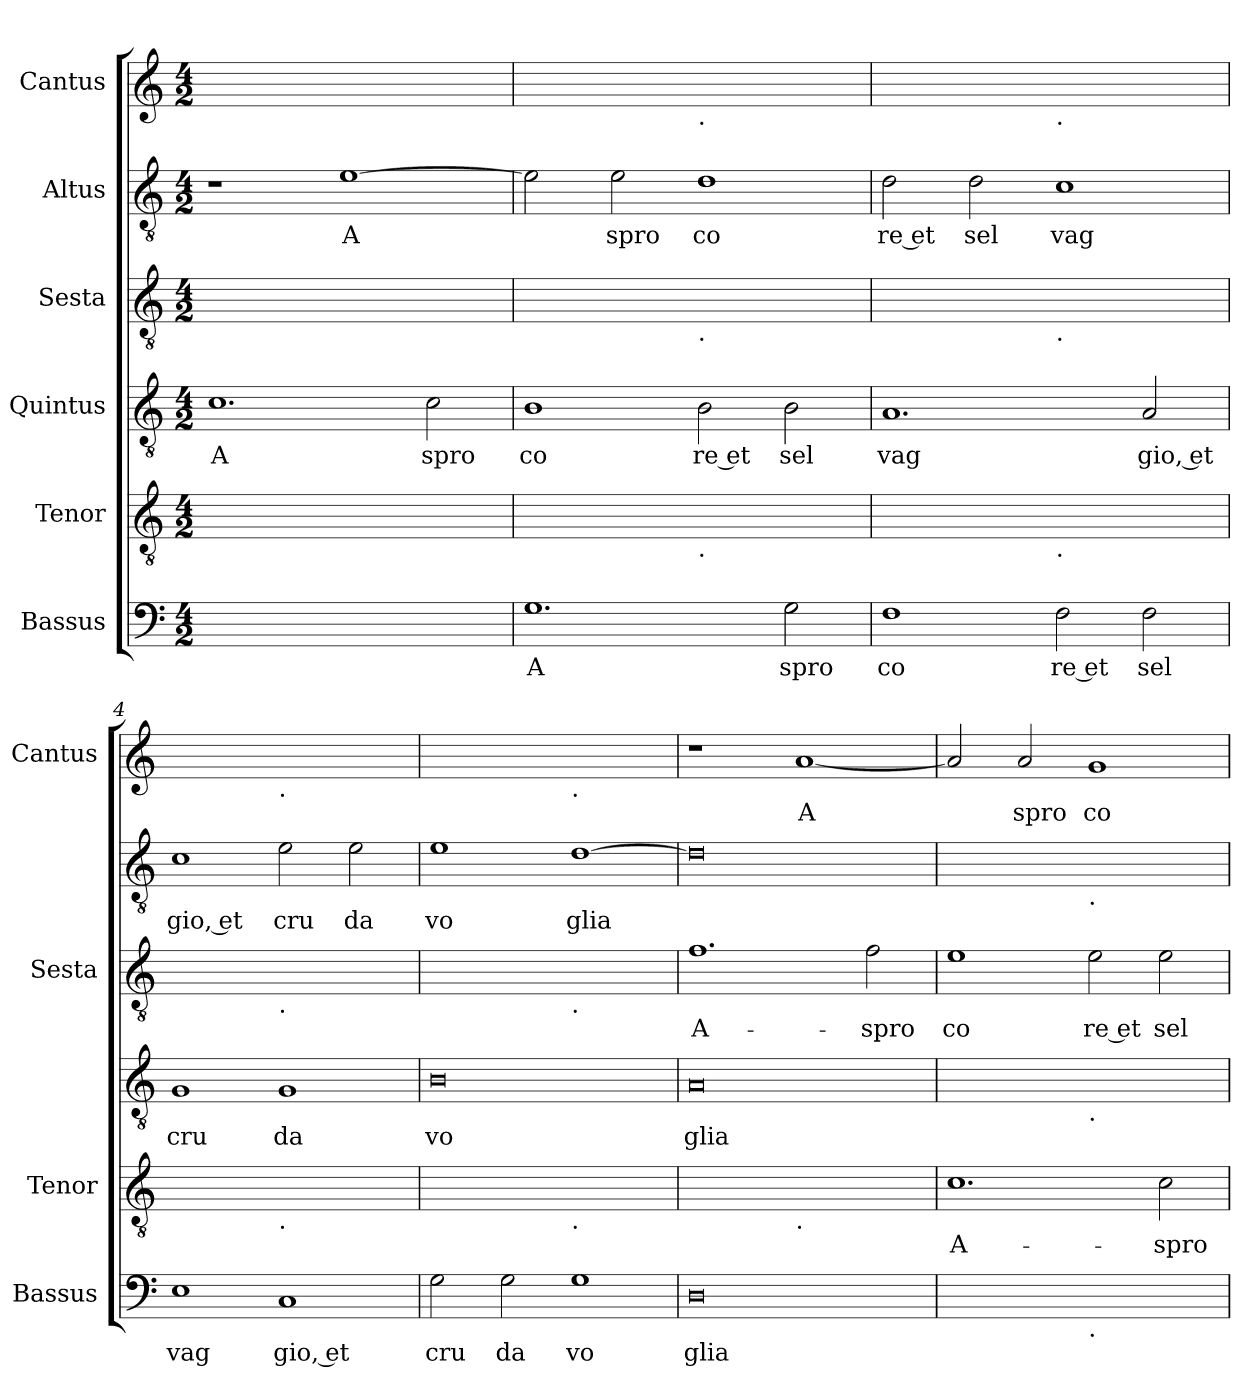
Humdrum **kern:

**kern	**text	**kern	**text	**kern	**text	**kern	**text	**kern	**text	**kern	**text
*part6	*part6	*part5	*part5	*part4	*part4	*part3	*part3	*part2	*part2	*part1	*part1
*staff6	*staff6	*staff5	*staff5	*staff4	*staff4	*staff3	*staff3	*staff2	*staff2	*staff1	*staff1
*I"Bassus	*	*I"Tenor	*	*I"Quintus	*	*I"Sesta	*	*I"Altus	*	*I"Cantus	*
*I'Bassus	*	*I'Tenor	*	*	*	*I'Sesta	*	*	*	*I'Cantus	*
*clefF4	*	*clefGv2	*	*clefGv2	*	*clefGv2	*	*clefGv2	*	*clefG2	*
*k[]	*	*k[]	*	*k[]	*	*k[]	*	*k[]	*	*k[]	*
*M4/2	*	*M4/2	*	*M4/2	*	*M4/2	*	*M4/2	*	*M4/2	*
=1	=1	=1	=1	=1	=1	=1	=1	=1	=1	=1	=1
0ryy	.	0ryy	.	1.c	A	0ryy	.	1r	.	0ryy	.
.	.	.	.	.	.	.	.	[1e	A	.	.
.	.	.	.	2c\	spro	.	.	.	.	.	.
=2	=2	=2	=2	=2	=2	=2	=2	=2	=2	=2	=2
*	*	*^	*	*	*	*^	*	*	*	*^	*
1.G	A	0ryy	1ryy	.	1B	co	0ryy	1ryy	.	2e\]	.	0ryy	1ryy	.
.	.	.	.	.	.	.	.	.	.	2e\	spro	.	.	.
!	!	!	!	!	!	!	!	!	!	!	!	!	!LO:TX:b:t=.	!
!	!	!	!	!	!	!	!	!LO:TX:b:t=.	!	!	!	!	!	!
!	!	!	!LO:TX:b:t=.	!	!	!	!	!	!	!	!	!	!	!
.	.	.	1ryy	.	2B\	re et	.	1ryy	.	1d	co	.	1ryy	.
2G\	spro	.	.	.	2B\	sel	.	.	.	.	.	.	.	.
=3	=3	=3	=3	=3	=3	=3	=3	=3	=3	=3	=3	=3	=3	=3
1F	co	0ryy	1ryy	.	1.A	vag	0ryy	1ryy	.	2d\	re et	0ryy	1ryy	.
.	.	.	.	.	.	.	.	.	.	2d\	sel	.	.	.
!	!	!	!	!	!	!	!	!	!	!	!	!	!LO:TX:b:t=.	!
!	!	!	!	!	!	!	!	!LO:TX:b:t=.	!	!	!	!	!	!
!	!	!	!LO:TX:b:t=.	!	!	!	!	!	!	!	!	!	!	!
2F\	re et	.	1ryy	.	.	.	.	1ryy	.	1c	vag	.	1ryy	.
2F\	sel	.	.	.	2A/	gio, et	.	.	.	.	.	.	.	.
=4	=4	=4	=4	=4	=4	=4	=4	=4	=4	=4	=4	=4	=4	=4
1E	vag	0ryy	1ryy	.	1G	cru	0ryy	1ryy	.	1c	gio, et	0ryy	1ryy	.
!	!	!	!	!	!	!	!	!	!	!	!	!	!LO:TX:b:t=.	!
!	!	!	!	!	!	!	!	!LO:TX:b:t=.	!	!	!	!	!	!
!	!	!	!LO:TX:b:t=.	!	!	!	!	!	!	!	!	!	!	!
1C	gio, et	.	1ryy	.	1G	da	.	1ryy	.	2e\	cru	.	1ryy	.
.	.	.	.	.	.	.	.	.	.	2e\	da	.	.	.
=5	=5	=5	=5	=5	=5	=5	=5	=5	=5	=5	=5	=5	=5	=5
2G\	cru	0ryy	1ryy	.	0B	vo	0ryy	1ryy	.	1e	vo	0ryy	1ryy	.
2G\	da	.	.	.	.	.	.	.	.	.	.	.	.	.
!	!	!	!	!	!	!	!	!	!	!	!	!	!LO:TX:b:t=.	!
!	!	!	!	!	!	!	!	!LO:TX:b:t=.	!	!	!	!	!	!
!	!	!	!LO:TX:b:t=.	!	!	!	!	!	!	!	!	!	!	!
1G	vo	.	1ryy	.	.	.	.	1ryy	.	[1d	glia	.	1ryy	.
*	*	*	*	*	*	*	*v	*v	*	*	*	*v	*v	*
=6	=6	=6	=6	=6	=6	=6	=6	=6	=6	=6	=6	=6
0D	glia	0ryy	1ryy	.	0A	glia	1.f	A-	0d]	.	1r	.
!	!	!	!LO:TX:b:t=.	!	!	!	!	!	!	!	!	!
.	.	.	1ryy	.	.	.	.	.	.	.	[1a	A
.	.	.	.	.	.	.	2f\	-spro	.	.	.	.
*	*	*v	*v	*	*	*	*	*	*	*	*	*
=7	=7	=7	=7	=7	=7	=7	=7	=7	=7	=7	=7
*^	*	*	*	*^	*	*	*	*^	*	*	*
0ryy	1ryy	.	1.c	A-	0ryy	1ryy	.	1e	co	0ryy	1ryy	.	2a/]	.
.	.	.	.	.	.	.	.	.	.	.	.	.	2a/	spro
!	!	!	!	!	!	!	!	!	!	!	!LO:TX:b:t=.	!	!	!
!	!	!	!	!	!	!LO:TX:b:t=.	!	!	!	!	!	!	!	!
!	!LO:TX:b:t=.	!	!	!	!	!	!	!	!	!	!	!	!	!
.	1ryy	.	.	.	.	1ryy	.	2e\	re et	.	1ryy	.	1g	co-
.	.	.	2c\	-spro	.	.	.	2e\	sel	.	.	.	.	.
*v	*v	*	*	*	*v	*v	*	*	*	*v	*v	*	*	*
=	=	=	=	=	=	=	=	=	=	=	=
*-	*-	*-	*-	*-	*-	*-	*-	*-	*-	*-	*-
